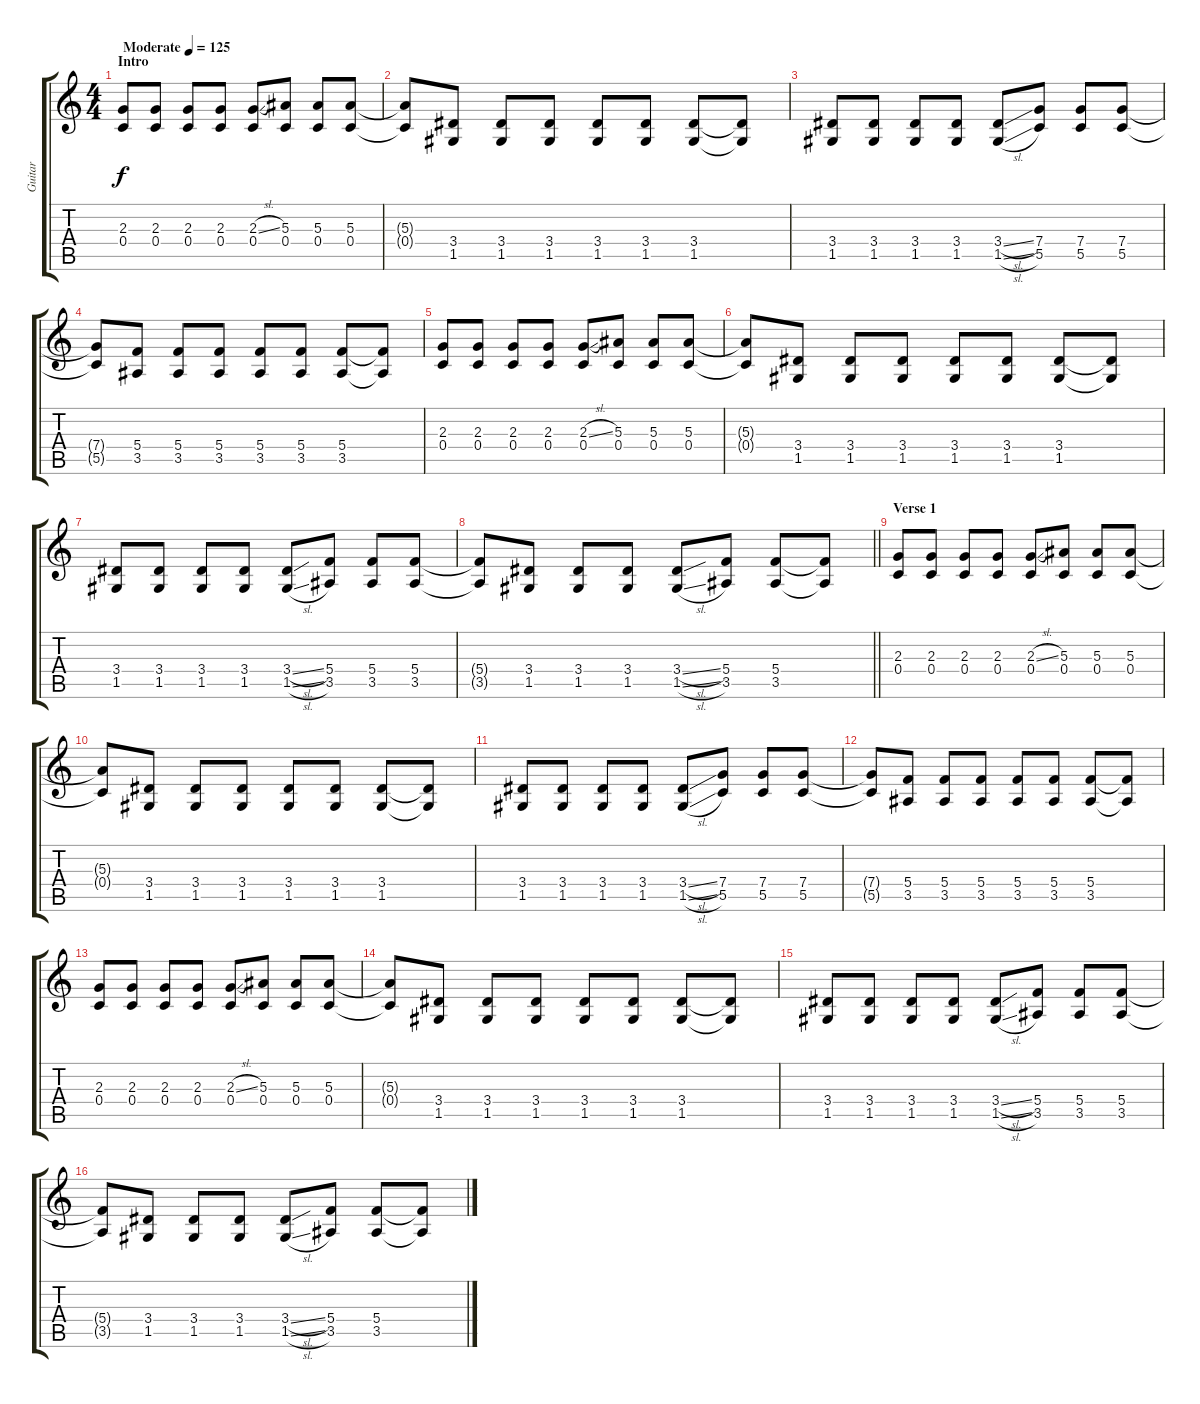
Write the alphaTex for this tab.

\track ("Guitar" "Guitar") {instrument electricguitarclean}
\staff {score tabs}
\tuning (D4 A3 F3 C3 G2 C2) {hide}
\ts (4 4)
\section ("" "Intro")
\tempo (125 "Moderate")
\clef g2
\ks c
(2.3 0.4).8{dy f instrument electricguitarclean} (2.3 0.4).8 (2.3 0.4).8 (2.3 0.4).8 (2.3{sl} 0.4).8 (5.3 0.4).8 (5.3 0.4).8 (5.3 0.4).8 |
(5.3{t} 0.4{t}).8 (3.4 1.5).8 (3.4 1.5).8 (3.4 1.5).8 (3.4 1.5).8 (3.4 1.5).8 (3.4 1.5).8 (3.4{t} 1.5{t}).8 |
(3.4 1.5).8 (3.4 1.5).8 (3.4 1.5).8 (3.4 1.5).8 (3.4{sl} 1.5{sl}).8 (7.4 5.5).8 (7.4 5.5).8 (7.4 5.5).8 |
(7.4{t} 5.5{t}).8 (5.4 3.5).8 (5.4 3.5).8 (5.4 3.5).8 (5.4 3.5).8 (5.4 3.5).8 (5.4 3.5).8 (5.4{t} 3.5{t}).8 |
(2.3 0.4).8 (2.3 0.4).8 (2.3 0.4).8 (2.3 0.4).8 (2.3{sl} 0.4).8 (5.3 0.4).8 (5.3 0.4).8 (5.3 0.4).8 |
(5.3{t} 0.4{t}).8 (3.4 1.5).8 (3.4 1.5).8 (3.4 1.5).8 (3.4 1.5).8 (3.4 1.5).8 (3.4 1.5).8 (3.4{t} 1.5{t}).8 |
(3.4 1.5).8 (3.4 1.5).8 (3.4 1.5).8 (3.4 1.5).8 (3.4{sl} 1.5{sl}).8 (5.4 3.5).8 (5.4 3.5).8 (5.4 3.5).8 |
\barLineRight lightlight
(5.4{t} 3.5{t}).8 (3.4 1.5).8 (3.4 1.5).8 (3.4 1.5).8 (3.4{sl} 1.5{sl}).8 (5.4 3.5).8 (5.4 3.5).8 (5.4{t} 3.5{t}).8 |
\section ("" "Verse 1")
(2.3 0.4).8 (2.3 0.4).8 (2.3 0.4).8 (2.3 0.4).8 (2.3{sl} 0.4).8 (5.3 0.4).8 (5.3 0.4).8 (5.3 0.4).8 |
(5.3{t} 0.4{t}).8 (3.4 1.5).8 (3.4 1.5).8 (3.4 1.5).8 (3.4 1.5).8 (3.4 1.5).8 (3.4 1.5).8 (3.4{t} 1.5{t}).8 |
(3.4 1.5).8 (3.4 1.5).8 (3.4 1.5).8 (3.4 1.5).8 (3.4{sl} 1.5{sl}).8 (7.4 5.5).8 (7.4 5.5).8 (7.4 5.5).8 |
(7.4{t} 5.5{t}).8 (5.4 3.5).8 (5.4 3.5).8 (5.4 3.5).8 (5.4 3.5).8 (5.4 3.5).8 (5.4 3.5).8 (5.4{t} 3.5{t}).8 |
(2.3 0.4).8 (2.3 0.4).8 (2.3 0.4).8 (2.3 0.4).8 (2.3{sl} 0.4).8 (5.3 0.4).8 (5.3 0.4).8 (5.3 0.4).8 |
(5.3{t} 0.4{t}).8 (3.4 1.5).8 (3.4 1.5).8 (3.4 1.5).8 (3.4 1.5).8 (3.4 1.5).8 (3.4 1.5).8 (3.4{t} 1.5{t}).8 |
(3.4 1.5).8 (3.4 1.5).8 (3.4 1.5).8 (3.4 1.5).8 (3.4{sl} 1.5{sl}).8 (5.4 3.5).8 (5.4 3.5).8 (5.4 3.5).8 |
(5.4{t} 3.5{t}).8 (3.4 1.5).8 (3.4 1.5).8 (3.4 1.5).8 (3.4{sl} 1.5{sl}).8 (5.4 3.5).8 (5.4 3.5).8 (5.4{t} 3.5{t}).8
